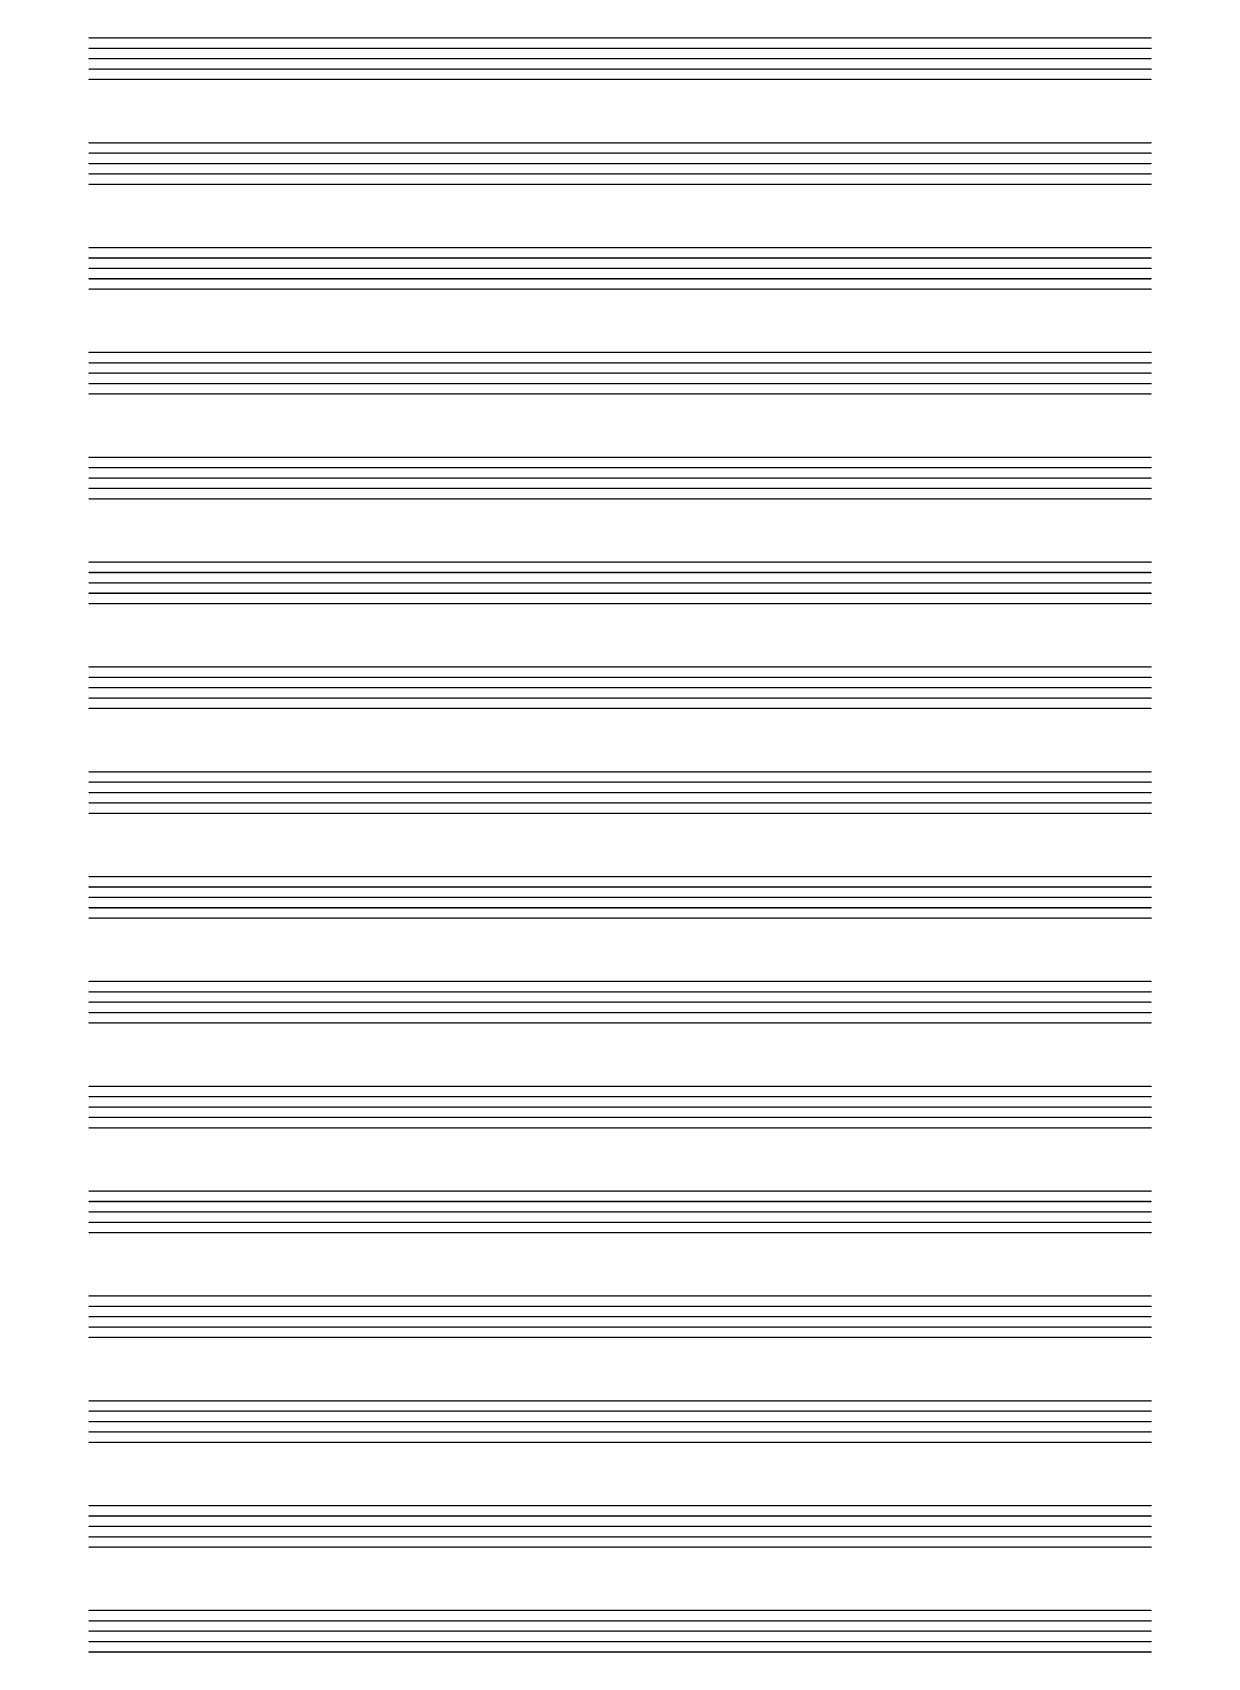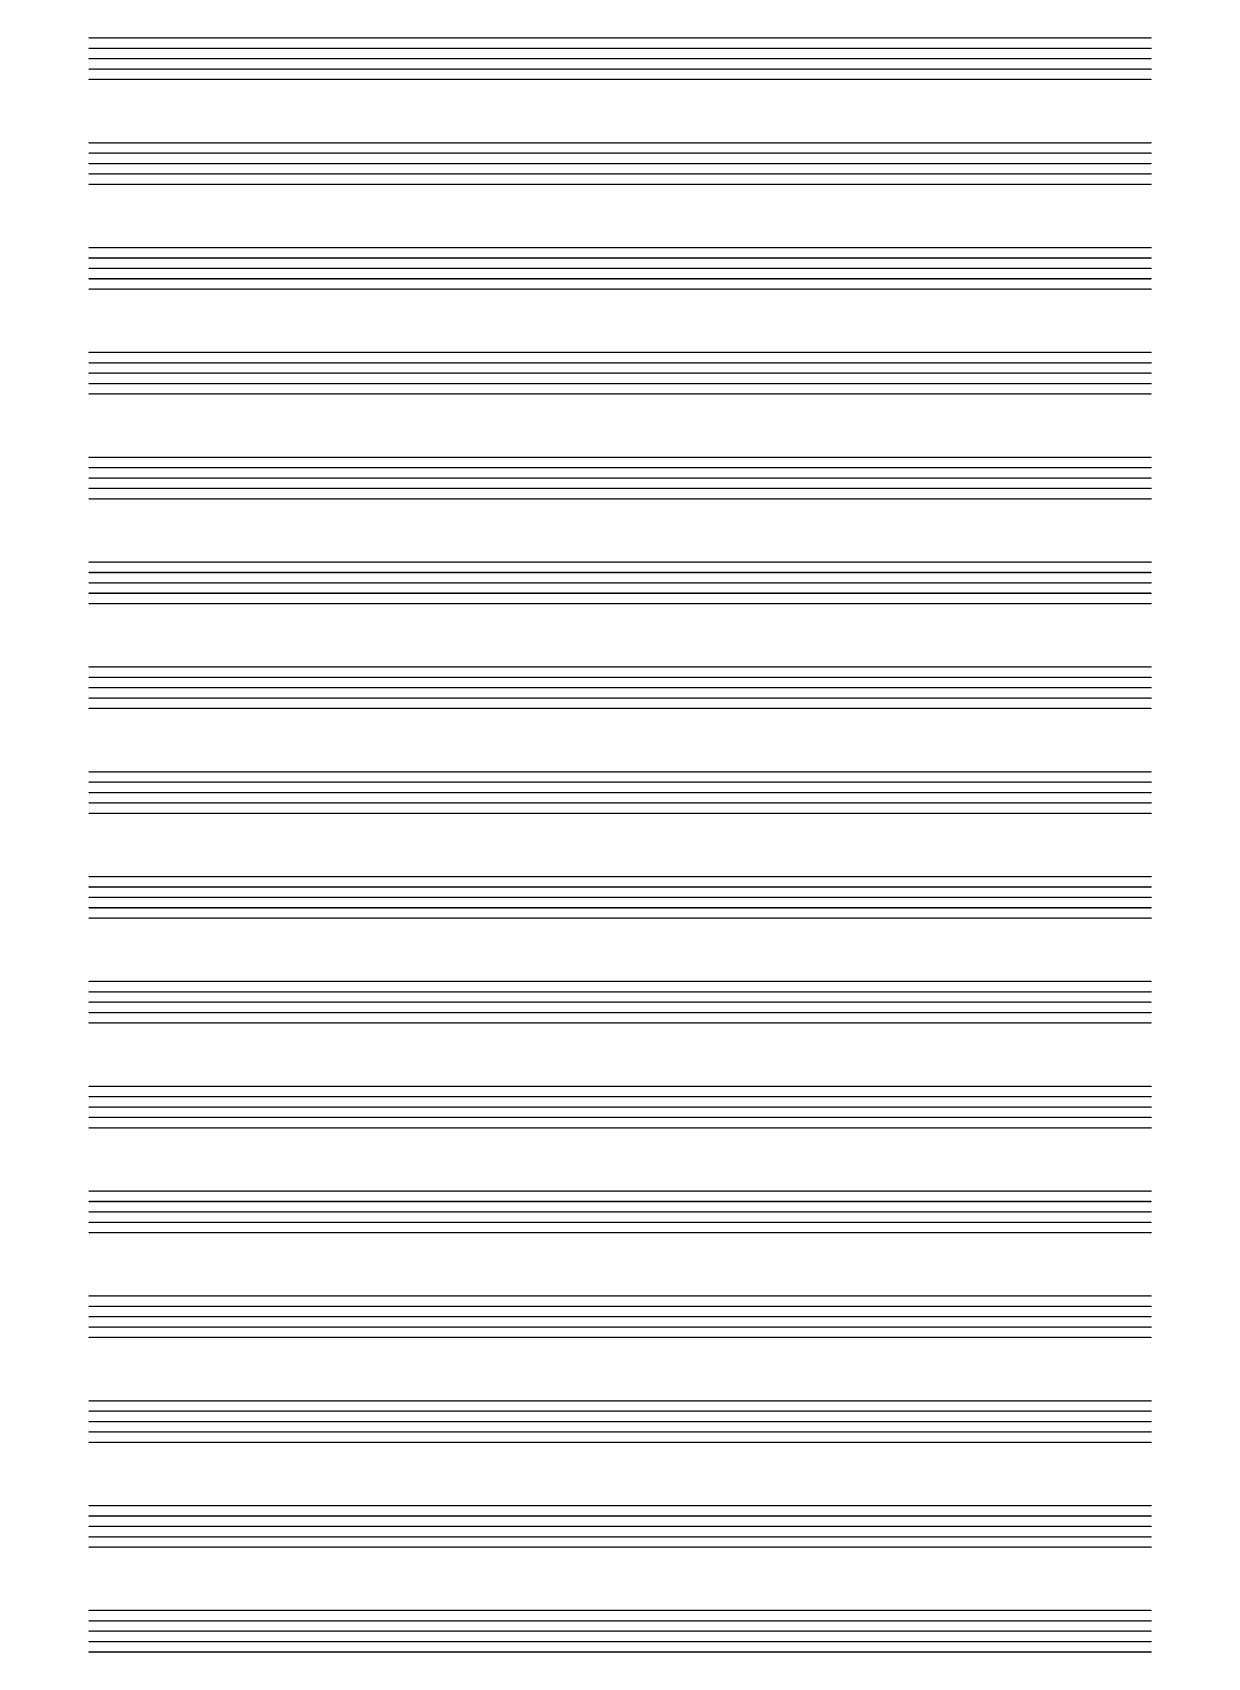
\version "2.19.82"

#(set-global-staff-size 20)

\header {
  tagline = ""  % removed
}
\score {
  {
    \repeat unfold 32 { s1 \break }
  }
   \layout {
    indent = 0\in
    \context {
      \Staff
      \remove "Time_signature_engraver"
      \remove "Clef_engraver"
      \remove "Bar_engraver"
    }
    \context {
      \Score
      \remove "Bar_number_engraver"
    }
  }
}

% uncomment these lines for "letter" size
%{
\paper {
  #(set-paper-size "letter")
  ragged-last-bottom = ##f
  line-width = 7.5\in
  left-margin = 0.5\in
  bottom-margin = 0.25\in
  top-margin = 0.25\in
}
%}

% uncomment these lines for "A4" size
\paper {
  #(set-paper-size "a4")
  ragged-last-bottom = ##f
  line-width = 180
  left-margin = 15
  bottom-margin = 10
  top-margin = 10
  print-page-number = ##f
}